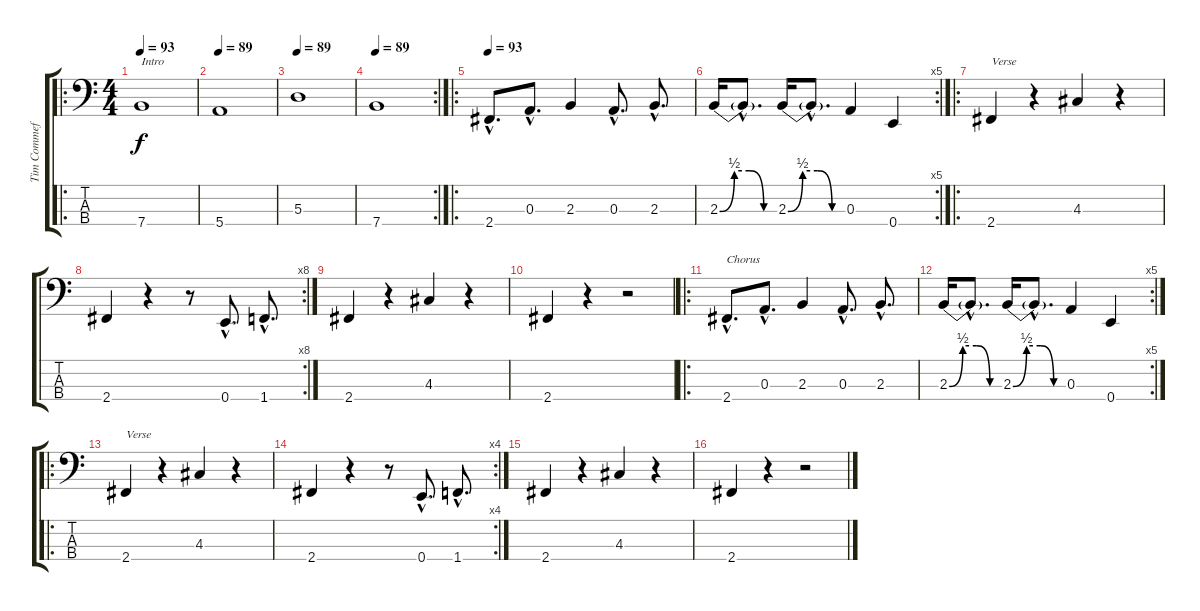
\track ("Tim Commeford" "Tim Commef") {instrument electricbassfinger}
\staff {score tabs}
\tuning (G2 D2 A1 E1) {hide}
\ro
\ts (4 4)
\tempo 93
\tempo 89
\tempo 93
\clef f4
\ks c
7.4.1{txt "Intro" dy f instrument electricbassfinger} |
\tempo 89
5.4.1 |
\tempo 89
5.3.1 |
\rc 2
\tempo 89
7.4.1 |
\ro
\tempo 93
2.4{hac}.8{d} 0.3{hac}.8{d} 2.3.4 0.3{hac}.8{d} 2.3{hac}.8{d} |
\rc 5
2.3{be (custom 0 0 15 2 30 2 45 0 60 0)}.16 2.3{hac t}.8{d} 2.3{be (custom 0 0 15 2 30 2 45 0 60 0)}.16 2.3{hac t}.8{d} 0.3.4 0.4.4 |
\ro
2.4.4{txt "Verse"} r.4 4.3.4 r.4 |
\rc 8
2.4.4 r.4 r.8 0.4{hac}.8{d} 1.4{hac}.8{d} |
2.4.4 r.4 4.3.4 r.4 |
2.4.4 r.4 r.2 |
\ro
2.4{hac}.8{d txt "Chorus"} 0.3{hac}.8{d} 2.3.4 0.3{hac}.8{d} 2.3{hac}.8{d} |
\rc 5
2.3{be (custom 0 0 15 2 30 2 45 0 60 0)}.16 2.3{hac t}.8{d} 2.3{be (custom 0 0 15 2 30 2 45 0 60 0)}.16 2.3{hac t}.8{d} 0.3.4 0.4.4 |
\ro
2.4.4{txt "Verse"} r.4 4.3.4 r.4 |
\rc 4
2.4.4 r.4 r.8 0.4{hac}.8{d} 1.4{hac}.8{d} |
2.4.4 r.4 4.3.4 r.4 |
2.4.4 r.4 r.2
